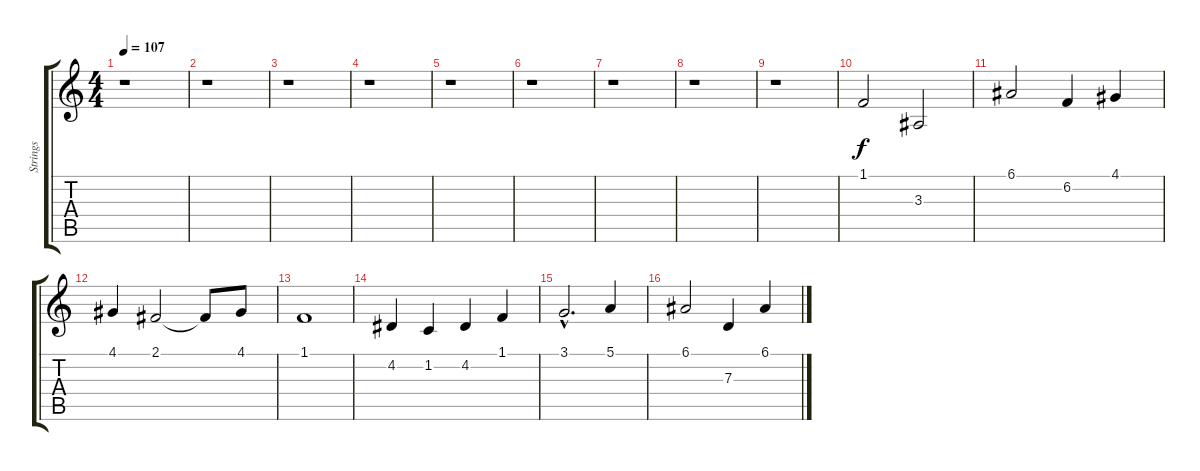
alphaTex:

\track ("Strings" "Strings") {instrument stringensemble2}
\staff {score tabs}
\tuning (E4 B3 G3 D3 A2 E2) {hide}
\ts (4 4)
\tempo 107
\clef g2
\ks c
r.1{dy f instrument stringensemble2} |
r.1 |
r.1 |
r.1 |
r.1 |
r.1 |
r.1 |
r.1 |
r.1 |
1.1.2{volume 2} 3.3.2{volume 13} |
6.1.2 6.2.4 4.1.4 |
4.1.4 2.1.2 2.1{t}.8 4.1.8 |
1.1.1 |
4.2.4 1.2.4 4.2.4 1.1.4 |
3.1{hac}.2{d} 5.1.4 |
6.1.2 7.3.4 6.1.4
